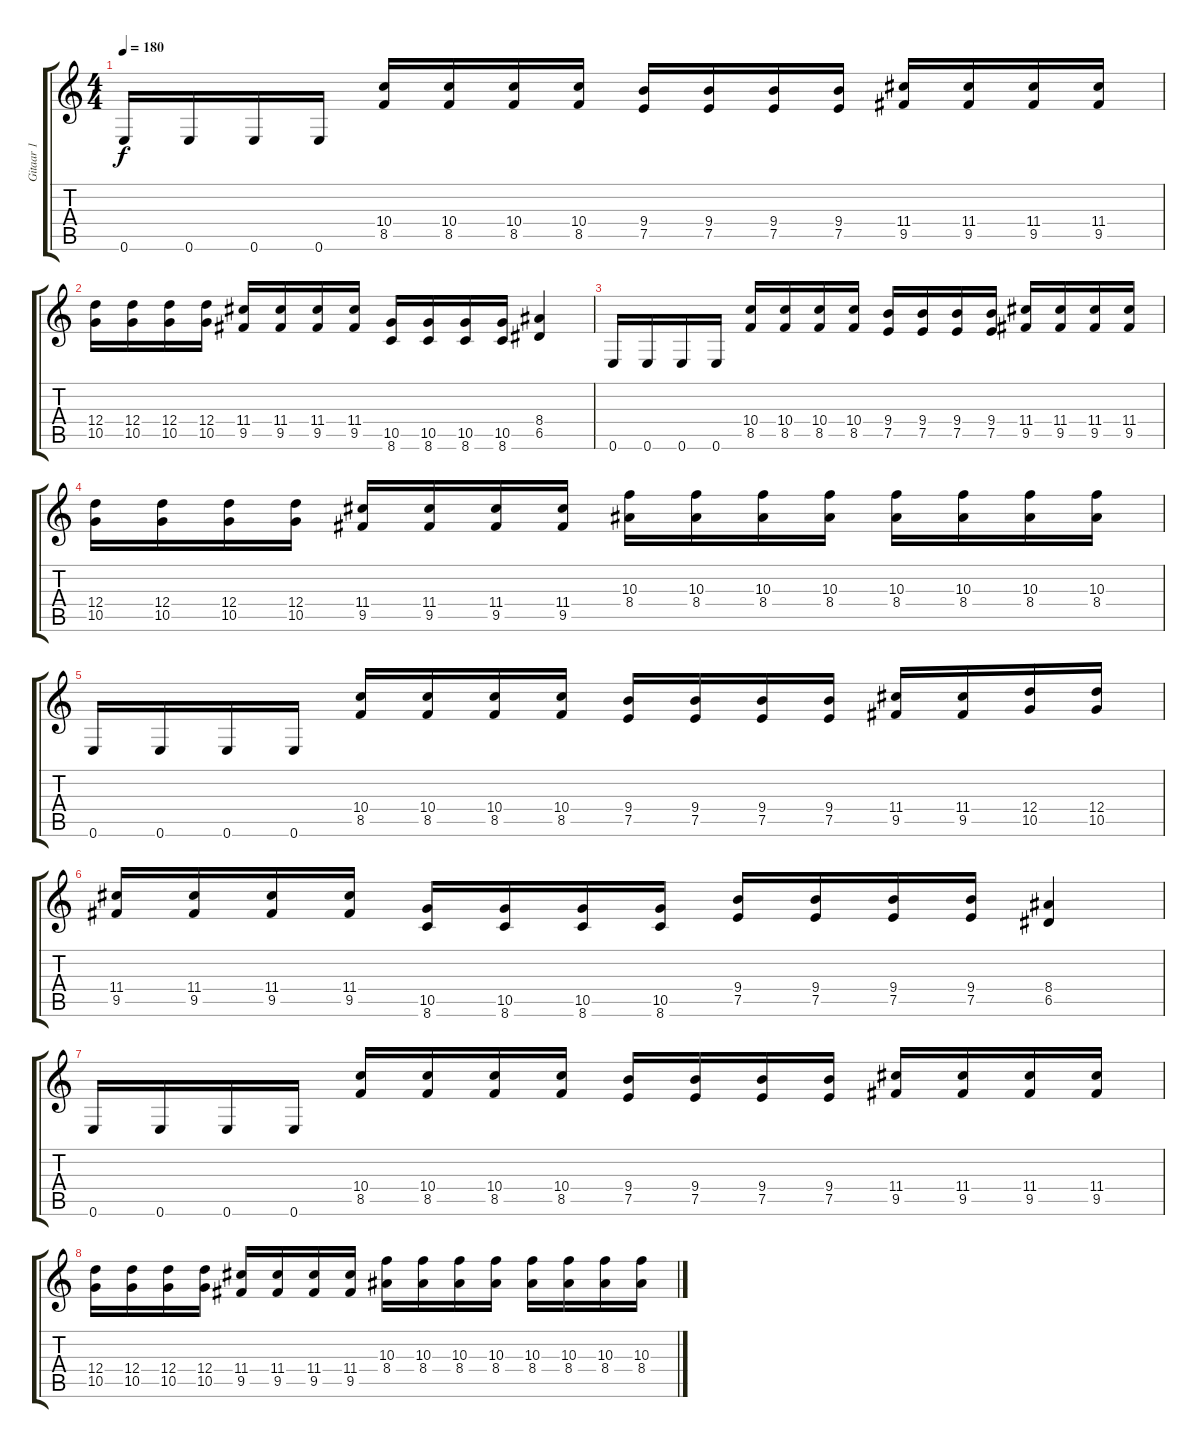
\track ("Gitaar 1" "Gitaar 1") {instrument overdrivenguitar}
\staff {score tabs}
\tuning (E4 B3 G3 D3 A2 E2) {hide}
\ts (4 4)
\tempo 180
\clef g2
\ks c
0.6.16{dy f} 0.6.16 0.6.16 0.6.16 (10.4 8.5).16 (10.4 8.5).16 (10.4 8.5).16 (10.4 8.5).16 (9.4 7.5).16 (9.4 7.5).16 (9.4 7.5).16 (9.4 7.5).16 (11.4 9.5).16 (11.4 9.5).16 (11.4 9.5).16 (11.4 9.5).16 |
(12.4 10.5).16 (12.4 10.5).16 (12.4 10.5).16 (12.4 10.5).16 (11.4 9.5).16 (11.4 9.5).16 (11.4 9.5).16 (11.4 9.5).16 (10.5 8.6).16 (10.5 8.6).16 (10.5 8.6).16 (10.5 8.6).16 (8.4 6.5).4 |
0.6.16 0.6.16 0.6.16 0.6.16 (10.4 8.5).16 (10.4 8.5).16 (10.4 8.5).16 (10.4 8.5).16 (9.4 7.5).16 (9.4 7.5).16 (9.4 7.5).16 (9.4 7.5).16 (11.4 9.5).16 (11.4 9.5).16 (11.4 9.5).16 (11.4 9.5).16 |
(12.4 10.5).16 (12.4 10.5).16 (12.4 10.5).16 (12.4 10.5).16 (11.4 9.5).16 (11.4 9.5).16 (11.4 9.5).16 (11.4 9.5).16 (10.3 8.4).16 (10.3 8.4).16 (10.3 8.4).16 (10.3 8.4).16 (10.3 8.4).16 (10.3 8.4).16 (10.3 8.4).16 (10.3 8.4).16 |
0.6.16 0.6.16 0.6.16 0.6.16 (10.4 8.5).16 (10.4 8.5).16 (10.4 8.5).16 (10.4 8.5).16 (9.4 7.5).16 (9.4 7.5).16 (9.4 7.5).16 (9.4 7.5).16 (11.4 9.5).16 (11.4 9.5).16 (12.4 10.5).16 (12.4 10.5).16 |
(11.4 9.5).16 (11.4 9.5).16 (11.4 9.5).16 (11.4 9.5).16 (10.5 8.6).16 (10.5 8.6).16 (10.5 8.6).16 (10.5 8.6).16 (9.4 7.5).16 (9.4 7.5).16 (9.4 7.5).16 (9.4 7.5).16 (8.4 6.5).4 |
0.6.16 0.6.16 0.6.16 0.6.16 (10.4 8.5).16 (10.4 8.5).16 (10.4 8.5).16 (10.4 8.5).16 (9.4 7.5).16 (9.4 7.5).16 (9.4 7.5).16 (9.4 7.5).16 (11.4 9.5).16 (11.4 9.5).16 (11.4 9.5).16 (11.4 9.5).16 |
(12.4 10.5).16 (12.4 10.5).16 (12.4 10.5).16 (12.4 10.5).16 (11.4 9.5).16 (11.4 9.5).16 (11.4 9.5).16 (11.4 9.5).16 (10.3 8.4).16 (10.3 8.4).16 (10.3 8.4).16 (10.3 8.4).16 (10.3 8.4).16 (10.3 8.4).16 (10.3 8.4).16 (10.3 8.4).16
